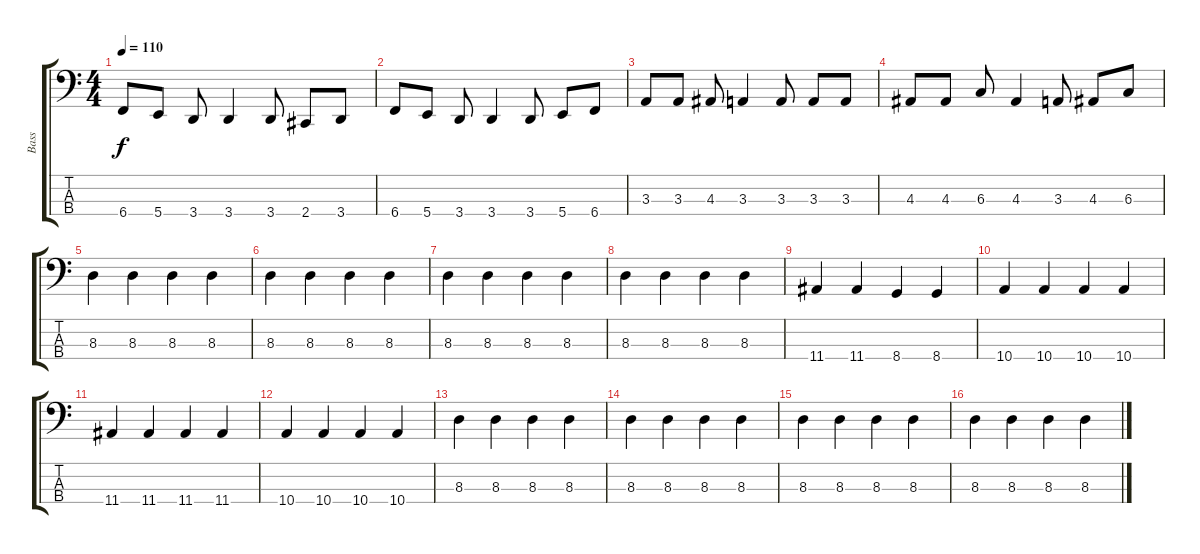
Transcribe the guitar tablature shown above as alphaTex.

\track ("Bass" "Bass") {instrument electricbassfinger}
\staff {score tabs}
\tuning (E2 B1 Gb1 B0) {hide}
\ts (4 4)
\tempo 110
\clef f4
\ks c
6.4.8{dy f} 5.4.8 3.4.8 3.4.4 3.4.8 2.4.8 3.4.8 |
6.4.8 5.4.8 3.4.8 3.4.4 3.4.8 5.4.8 6.4.8 |
3.3.8 3.3.8 4.3.8 3.3.4 3.3.8 3.3.8 3.3.8 |
4.3.8 4.3.8 6.3.8 4.3.4 3.3.8 4.3.8 6.3.8 |
8.3.4 8.3.4 8.3.4 8.3.4 |
8.3.4 8.3.4 8.3.4 8.3.4 |
8.3.4 8.3.4 8.3.4 8.3.4 |
8.3.4 8.3.4 8.3.4 8.3.4 |
11.4.4 11.4.4 8.4.4 8.4.4 |
10.4.4 10.4.4 10.4.4 10.4.4 |
11.4.4 11.4.4 11.4.4 11.4.4 |
10.4.4 10.4.4 10.4.4 10.4.4 |
8.3.4 8.3.4 8.3.4 8.3.4 |
8.3.4 8.3.4 8.3.4 8.3.4 |
8.3.4 8.3.4 8.3.4 8.3.4 |
8.3.4 8.3.4 8.3.4 8.3.4
